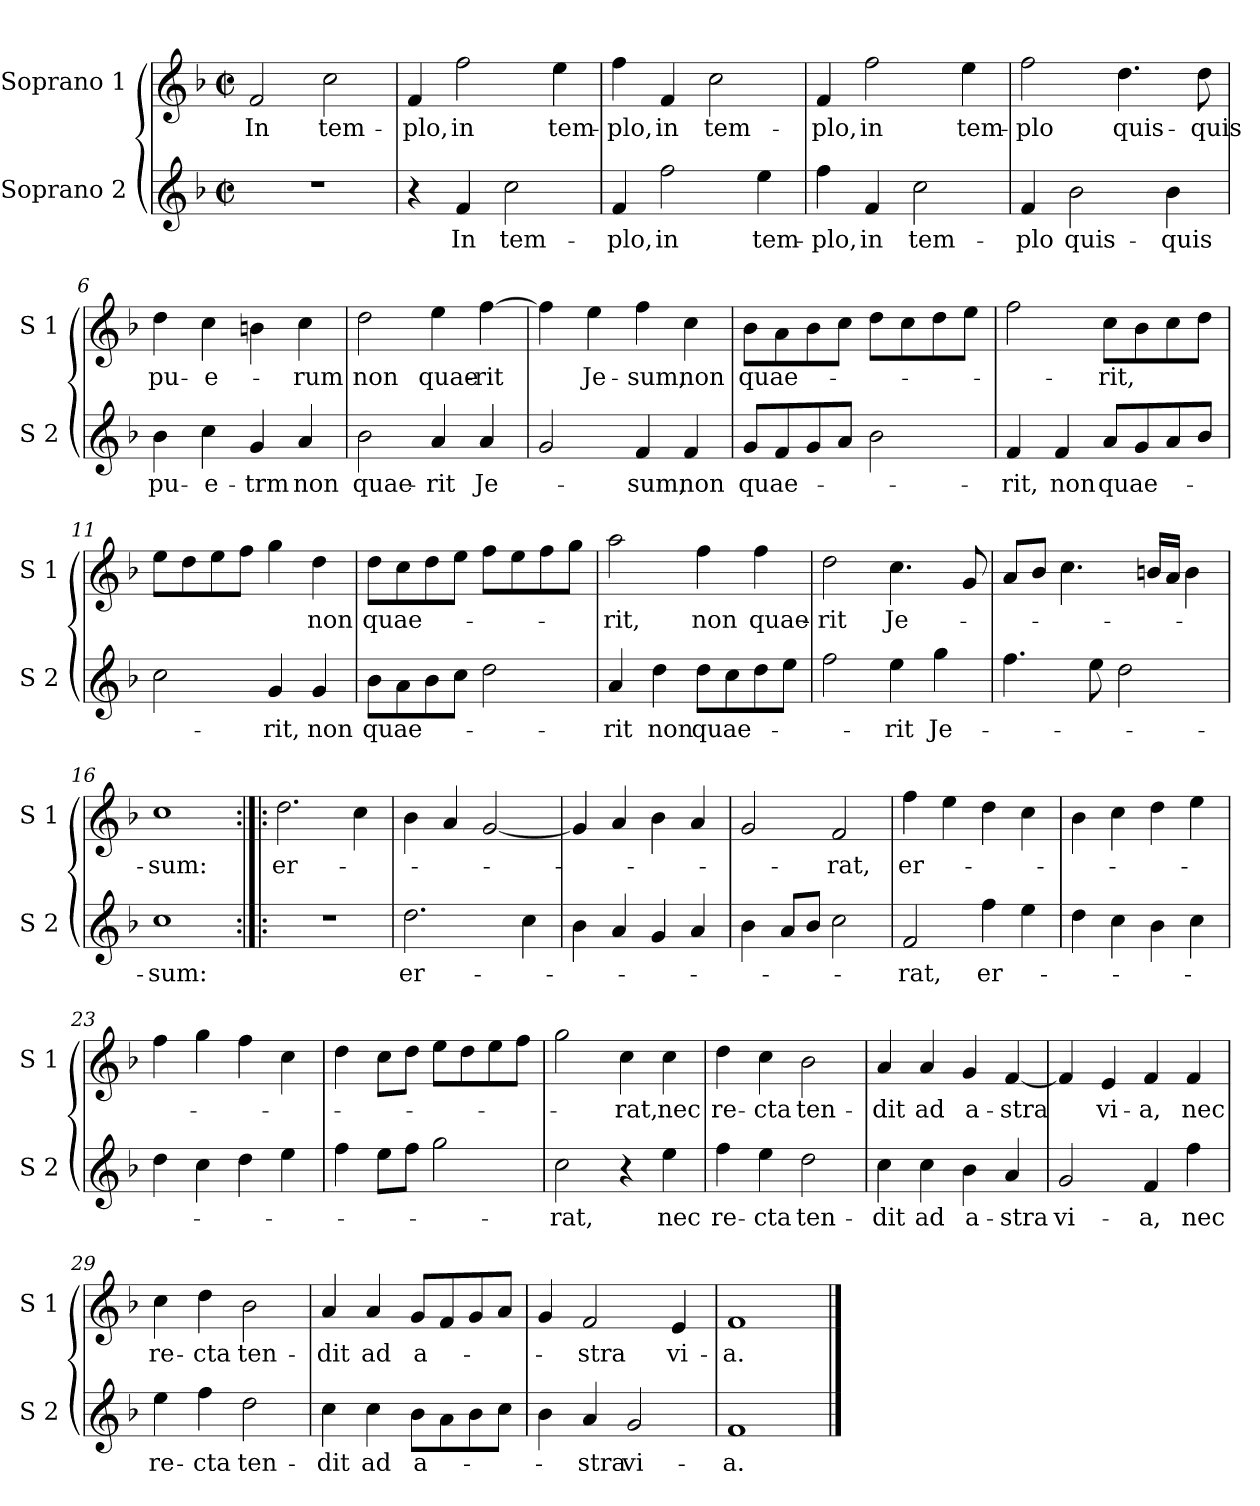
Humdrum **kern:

**kern	**text	**kern	**text
*part2	*part2	*part1	*part1
*staff2	*staff2	*staff1	*staff1
*I"Soprano 2	*	*I"Soprano 1	*
*I'S 2	*	*I'S 1	*
*clefG2	*	*clefG2	*
*k[b-]	*	*k[b-]	*
*F:	*	*F:	*
*M2/2	*	*M2/2	*
*met(c|)	*	*met(c|)	*
=1	=1	=1	=1
!	!	!	!LO:LY:b
1r	.	2f/	In
!	!	!	!LO:LY:b
.	.	2cc\	tem-
=2	=2	=2	=2
!	!	!	!LO:LY:b
4r	.	4f/	-plo,
!	!LO:LY:b	!	!LO:LY:b
4f/	In	2ff\	in
!	!LO:LY:b	!	!
2cc\	tem-	.	.
!	!	!	!LO:LY:b
.	.	4ee\	tem-
=3	=3	=3	=3
!	!LO:LY:b	!	!LO:LY:b
4f/	-plo,	4ff\	-plo,
!	!LO:LY:b	!	!LO:LY:b
2ff\	in	4f/	in
!	!	!	!LO:LY:b
.	.	2cc\	tem-
!	!LO:LY:b	!	!
4ee\	tem-	.	.
=4	=4	=4	=4
!	!LO:LY:b	!	!LO:LY:b
4ff\	-plo,	4f/	-plo,
!	!LO:LY:b	!	!LO:LY:b
4f/	in	2ff\	in
!	!LO:LY:b	!	!
2cc\	tem-	.	.
!	!	!	!LO:LY:b
.	.	4ee\	tem-
!!LO:LB:g=z
=5	=5	=5	=5
!	!LO:LY:b	!	!LO:LY:b
4f/	-plo	2ff\	-plo
!	!LO:LY:b	!	!
2b-\	quis-	.	.
!	!	!	!LO:LY:b
.	.	4.dd\	quis-
!	!LO:LY:b	!	!
4b-\	-quis	.	.
!	!	!	!LO:LY:b
.	.	8dd\	-quis
=6	=6	=6	=6
!	!LO:LY:b	!	!LO:LY:b
4b-\	pu-	4dd\	pu-
!	!LO:LY:b	!	!LO:LY:b
4cc\	-e-	4cc\	-e-
!	!LO:LY:b	!	!
4g/	-trm	4bn\	.
!	!LO:LY:b	!	!LO:LY:b
4a/	non	4cc\	-rum
=7	=7	=7	=7
!	!LO:LY:b	!	!LO:LY:b
2b-\	quae-	2dd\	non
!	!LO:LY:b	!	!LO:LY:b
4a/	-rit	4ee\	quae-
!	!LO:LY:b	!	!LO:LY:b
4a/	Je-	[4ff\	-rit
=8	=8	=8	=8
2g/	.	4ff\]	.
!	!	!	!LO:LY:b
.	.	4ee\	Je-
!	!LO:LY:b	!	!LO:LY:b
4f/	-sum,	4ff\	-sum,
!	!LO:LY:b	!	!LO:LY:b
4f/	non	4cc\	non
=9	=9	=9	=9
!	!LO:LY:b	!	!LO:LY:b
8g/L	quae-	8b-\L	quae-
8f/	.	8a\	.
8g/	.	8b-\	.
8a/J	.	8cc\J	.
2b-\	.	8dd\L	.
.	.	8cc\	.
.	.	8dd\	.
.	.	8ee\J	.
!!LO:LB:g=z
=10	=10	=10	=10
!	!LO:LY:b	!	!
4f/	-rit,	2ff\	.
!	!LO:LY:b	!	!
4f/	non	.	.
!	!LO:LY:b	!	!LO:LY:b
8a/L	quae-	8cc\L	-rit,
8g/	.	8b-\	.
8a/	.	8cc\	.
8b-/J	.	8dd\J	.
=11	=11	=11	=11
2cc\	.	8ee\L	.
.	.	8dd\	.
.	.	8ee\	.
.	.	8ff\J	.
!	!LO:LY:b	!	!
4g/	-rit,	4gg\	.
!	!LO:LY:b	!	!LO:LY:b
4g/	non	4dd\	non
=12	=12	=12	=12
!	!LO:LY:b	!	!LO:LY:b
8b-\L	quae-	8dd\L	quae-
8a\	.	8cc\	.
8b-\	.	8dd\	.
8cc\J	.	8ee\J	.
2dd\	.	8ff\L	.
.	.	8ee\	.
.	.	8ff\	.
.	.	8gg\J	.
=13	=13	=13	=13
!	!LO:LY:b	!	!LO:LY:b
4a/	-rit	2aa\	-rit,
!	!LO:LY:b	!	!
4dd\	non	.	.
!	!LO:LY:b	!	!LO:LY:b
8dd\L	quae-	4ff\	non
8cc\	.	.	.
!	!	!	!LO:LY:b
8dd\	.	4ff\	quae-
8ee\J	.	.	.
=14	=14	=14	=14
!	!	!	!LO:LY:b
2ff\	.	2dd\	-rit
!	!LO:LY:b	!	!LO:LY:b
4ee\	-rit	4.cc\	Je-
!	!LO:LY:b	!	!
4gg\	Je-	.	.
.	.	8g/	.
!!LO:LB:g=z
=15	=15	=15	=15
4.ff\	.	8a/L	.
.	.	8b-/J	.
.	.	4.cc\	.
8ee\	.	.	.
2dd\	.	.	.
.	.	16bn/LL	.
.	.	16a/JJ	.
.	.	4b\	.
=16	=16	=16	=16
!	!LO:LY:b	!	!LO:LY:b
1cc	-sum:	1cc	-sum:
=17:|!|:	=17:|!|:	=17:|!|:	=17:|!|:
!	!	!	!LO:LY:b
1r	.	2.dd\	er-
.	.	4cc\	.
=18	=18	=18	=18
!	!LO:LY:b	!	!
2.dd\	er-	4b-\	.
.	.	4a/	.
.	.	[2g/	.
4cc\	.	.	.
=19	=19	=19	=19
4b-\	.	4g/]	.
4a/	.	4a/	.
4g/	.	4b-\	.
4a/	.	4a/	.
!!LO:LB:g=z
=20	=20	=20	=20
4b-\	.	2g/	.
8a/L	.	.	.
8b-/J	.	.	.
!	!	!	!LO:LY:b
2cc\	.	2f/	-rat,
=21	=21	=21	=21
!	!LO:LY:b	!	!LO:LY:b
2f/	-rat,	4ff\	er-
.	.	4ee\	.
!	!LO:LY:b	!	!
4ff\	er-	4dd\	.
4ee\	.	4cc\	.
=22	=22	=22	=22
4dd\	.	4b-\	.
4cc\	.	4cc\	.
4b-\	.	4dd\	.
4cc\	.	4ee\	.
=23	=23	=23	=23
4dd\	.	4ff\	.
4cc\	.	4gg\	.
4dd\	.	4ff\	.
4ee\	.	4cc\	.
!!LO:PB:g=z
=24	=24	=24	=24
4ff\	.	4dd\	.
8ee\L	.	8cc\L	.
8ff\J	.	8dd\J	.
2gg\	.	8ee\L	.
.	.	8dd\	.
.	.	8ee\	.
.	.	8ff\J	.
=25	=25	=25	=25
!	!LO:LY:b	!	!
2cc\	-rat,	2gg\	.
!	!	!	!LO:LY:b
4r	.	4cc\	-rat,
!	!LO:LY:b	!	!LO:LY:b
4ee\	nec	4cc\	nec
=26	=26	=26	=26
!	!LO:LY:b	!	!LO:LY:b
4ff\	re-	4dd\	re-
!	!LO:LY:b	!	!LO:LY:b
4ee\	-cta	4cc\	-cta
!	!LO:LY:b	!	!LO:LY:b
2dd\	ten-	2b-\	ten-
=27	=27	=27	=27
!	!LO:LY:b	!	!LO:LY:b
4cc\	-dit	4a/	-dit
!	!LO:LY:b	!	!LO:LY:b
4cc\	ad	4a/	ad
!	!LO:LY:b	!	!LO:LY:b
4b-\	a-	4g/	a-
!	!LO:LY:b	!	!LO:LY:b
4a/	-stra	[4f/	-stra
=28	=28	=28	=28
!	!LO:LY:b	!	!
2g/	vi-	4f/]	.
!	!	!	!LO:LY:b
.	.	4e/	vi-
!	!LO:LY:b	!	!LO:LY:b
4f/	-a,	4f/	-a,
!	!LO:LY:b	!	!LO:LY:b
4ff\	nec	4f/	nec
!!LO:LB:g=z
=29	=29	=29	=29
!	!LO:LY:b	!	!LO:LY:b
4ee\	re-	4cc\	re-
!	!LO:LY:b	!	!LO:LY:b
4ff\	-cta	4dd\	-cta
!	!LO:LY:b	!	!LO:LY:b
2dd\	ten-	2b-\	ten-
=30	=30	=30	=30
!	!LO:LY:b	!	!LO:LY:b
4cc\	-dit	4a/	-dit
!	!LO:LY:b	!	!LO:LY:b
4cc\	ad	4a/	ad
!	!LO:LY:b	!	!LO:LY:b
8b-\L	a-	8g/L	a-
8a\	.	8f/	.
8b-\	.	8g/	.
8cc\J	.	8a/J	.
=31	=31	=31	=31
4b-\	.	4g/	.
!	!LO:LY:b	!	!LO:LY:b
4a/	-stra	2f/	-stra
!	!LO:LY:b	!	!
2g/	vi-	.	.
!	!	!	!LO:LY:b
.	.	4e/	vi-
=32	=32	=32	=32
!	!LO:LY:b	!	!LO:LY:b
1f	-a.	1f	-a.
==	==	==	==
*-	*-	*-	*-
